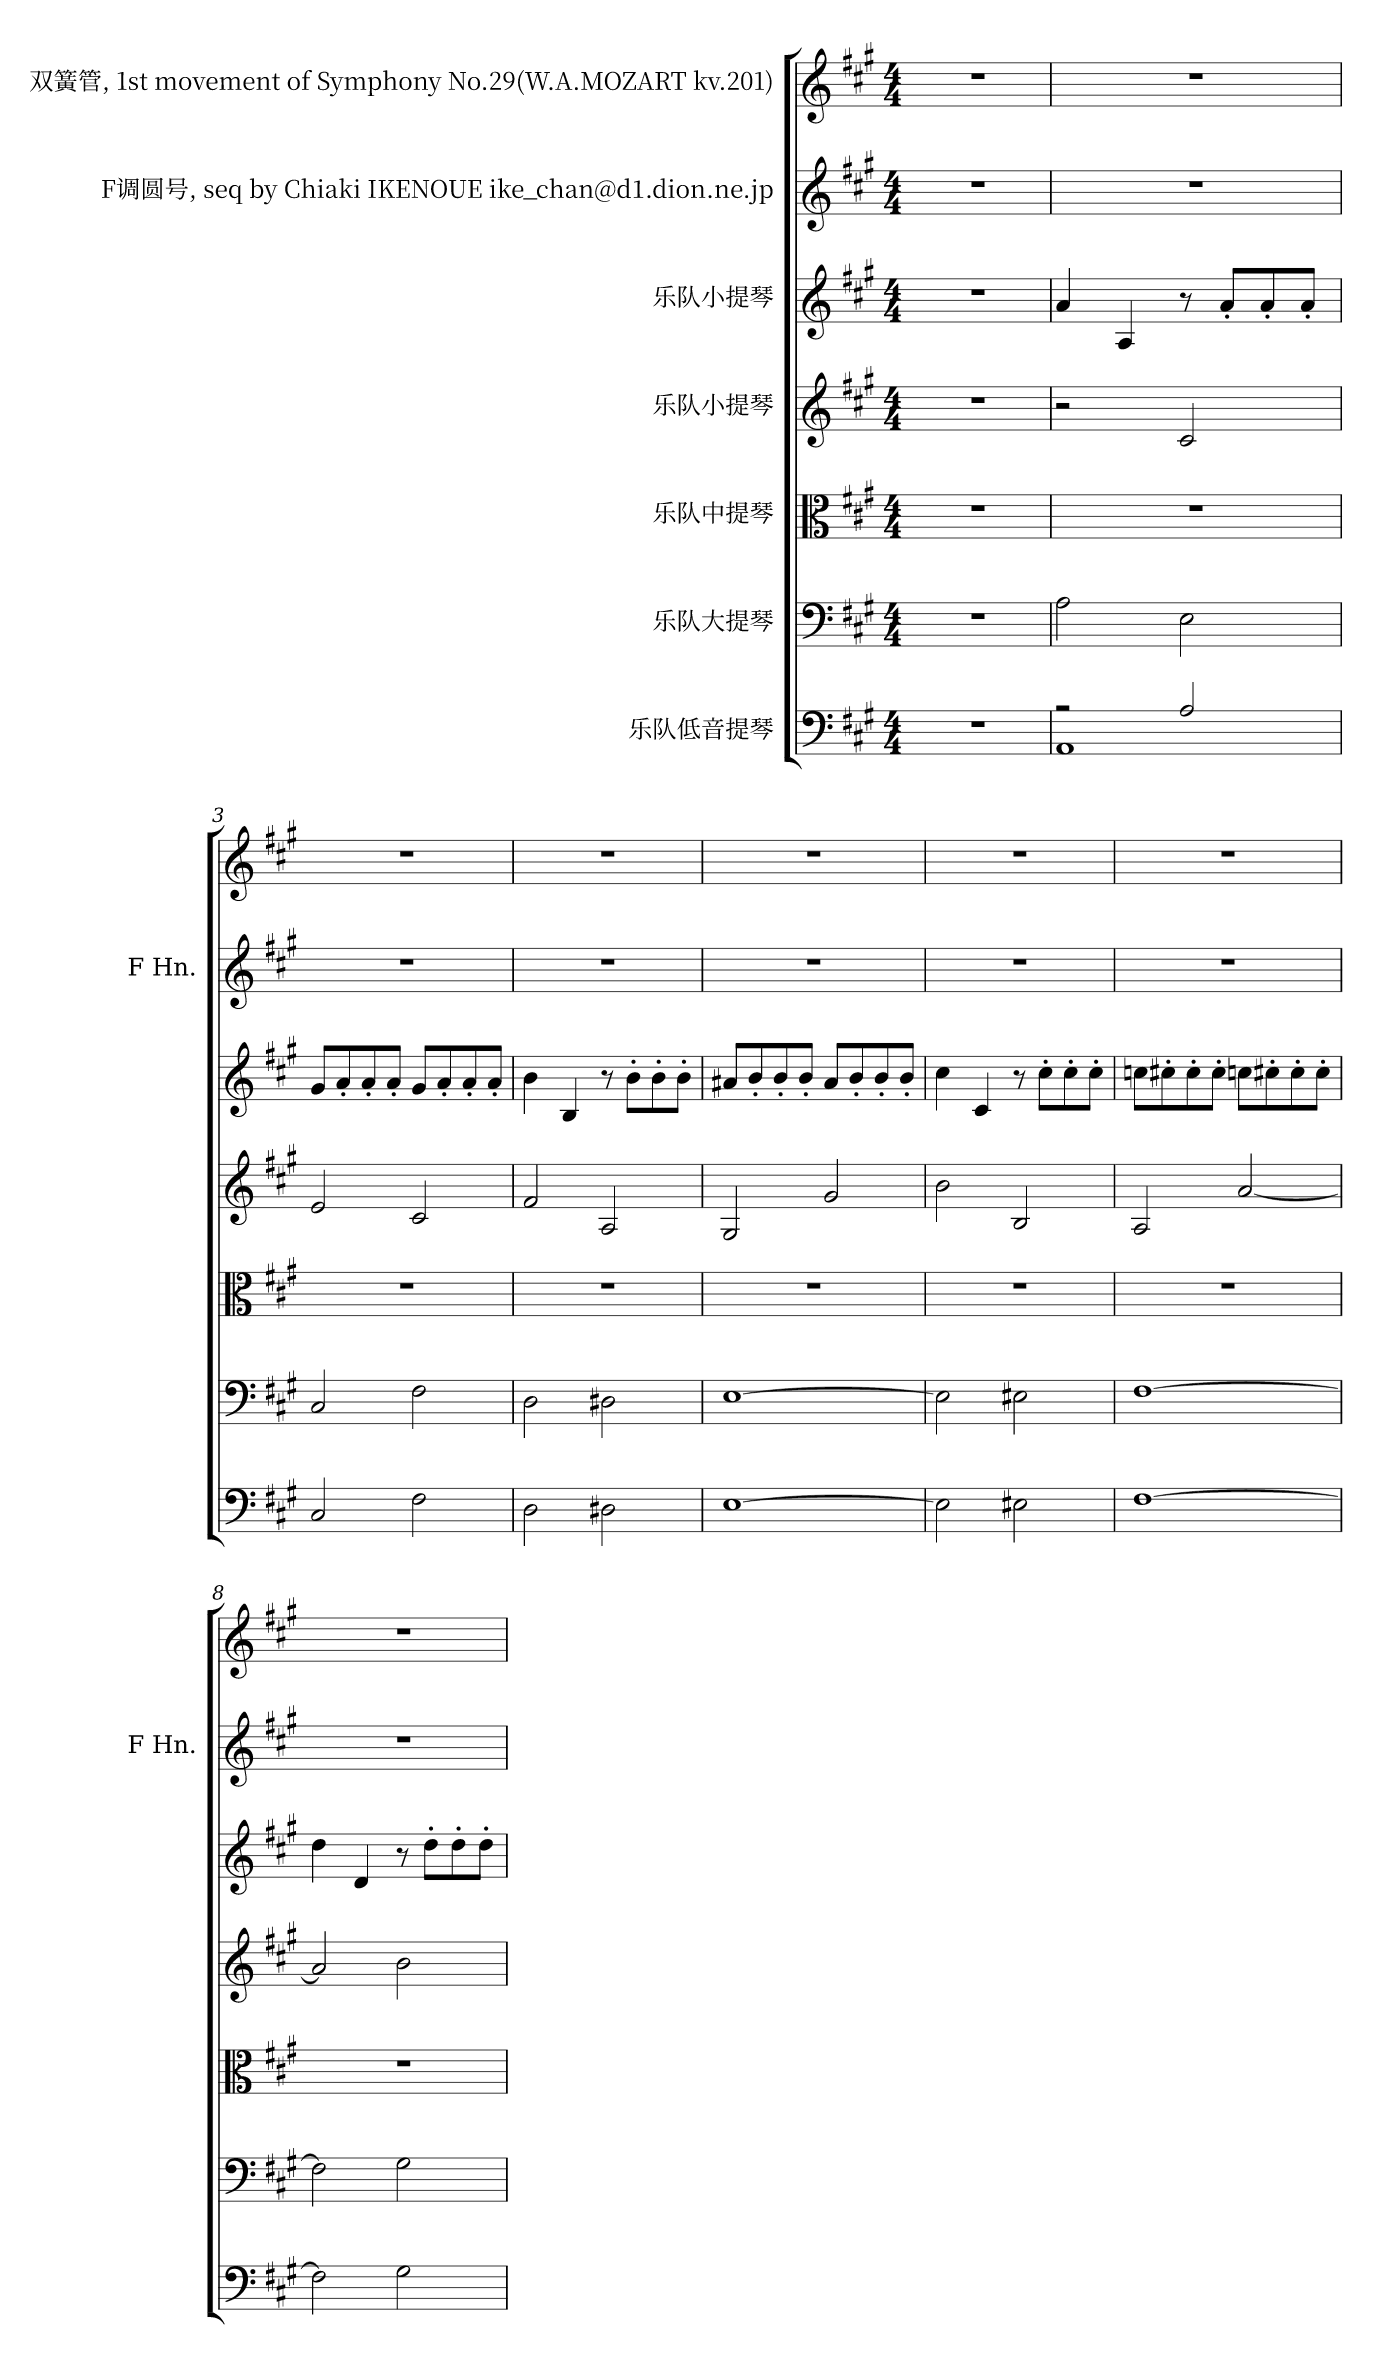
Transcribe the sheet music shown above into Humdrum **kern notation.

**kern	**kern	**kern	**kern	**kern	**kern	**kern
*part7	*part6	*part5	*part4	*part3	*part2	*part1
*staff7	*staff6	*staff5	*staff4	*staff3	*staff2	*staff1
*I"乐队低音提琴	*I"乐队大提琴	*I"乐队中提琴	*I"乐队小提琴	*I"乐队小提琴	*I"F调圆号, seq by Chiaki IKENOUE ike_chan@d1.dion.ne.jp	*I"双簧管, 1st movement of Symphony No.29(W.A.MOZART kv.201)
*	*	*	*	*	*I'F Hn.	*
*clefF4	*clefF4	*clefC3	*clefG2	*clefG2	*clefG2	*clefG2
*ITrd7c12	*	*	*	*	*ITrd4c7	*
*k[f#c#g#]	*k[f#c#g#]	*k[f#c#g#]	*k[f#c#g#]	*k[f#c#g#]	*k[f#c#]	*k[f#c#g#]
*M4/4	*M4/4	*M4/4	*M4/4	*M4/4	*M4/4	*M4/4
*MM160	*MM160	*MM160	*MM160	*MM160	*MM160	*MM160
=1	=1	=1	=1	=1	=1	=1
1r	1r	1r	1r	1r	1r	1r
=2	=2	=2	=2	=2	=2	=2
*^	*	*	*	*	*	*
2r	1AAA	2A\	1r	2r	4a/	1r	1r
.	.	.	.	.	4A/	.	.
2AA/	.	2E\	.	2c#/	8r	.	.
.	.	.	.	.	8a'/L	.	.
.	.	.	.	.	8a'/	.	.
.	.	.	.	.	8a'/J	.	.
*v	*v	*	*	*	*	*	*
!!LO:PB:g=z
=3	=3	=3	=3	=3	=3	=3
2CC#/	2C#/	1r	2e/	8g#/L	1r	1r
.	.	.	.	8a'/	.	.
.	.	.	.	8a'/	.	.
.	.	.	.	8a'/J	.	.
2FF#\	2F#\	.	2c#/	8g#/L	.	.
.	.	.	.	8a'/	.	.
.	.	.	.	8a'/	.	.
.	.	.	.	8a'/J	.	.
=4	=4	=4	=4	=4	=4	=4
2DD\	2D\	1r	2f#/	4b\	1r	1r
.	.	.	.	4B/	.	.
2DD#X\	2D#X\	.	2A/	8r	.	.
.	.	.	.	8b'\L	.	.
.	.	.	.	8b'\	.	.
.	.	.	.	8b'\J	.	.
=5	=5	=5	=5	=5	=5	=5
[1EE	[1E	1r	2G#/	8a#X/L	1r	1r
.	.	.	.	8b'/	.	.
.	.	.	.	8b'/	.	.
.	.	.	.	8b'/J	.	.
.	.	.	2g#/	8a#/L	.	.
.	.	.	.	8b'/	.	.
.	.	.	.	8b'/	.	.
.	.	.	.	8b'/J	.	.
=6	=6	=6	=6	=6	=6	=6
2EE\]	2E\]	1r	2b\	4cc#\	1r	1r
.	.	.	.	4c#/	.	.
2EE#X\	2E#X\	.	2B/	8r	.	.
.	.	.	.	8cc#'\L	.	.
.	.	.	.	8cc#'\	.	.
.	.	.	.	8cc#'\J	.	.
=7	=7	=7	=7	=7	=7	=7
[1FF#	[1F#	1r	2A/	8ccn\L	1r	1r
.	.	.	.	8cc#X'\	.	.
.	.	.	.	8cc#'\	.	.
.	.	.	.	8cc#'\J	.	.
.	.	.	[2a/	8ccn\L	.	.
.	.	.	.	8cc#X'\	.	.
.	.	.	.	8cc#'\	.	.
.	.	.	.	8cc#'\J	.	.
!!LO:PB:g=z
=8	=8	=8	=8	=8	=8	=8
2FF#\]	2F#\]	1r	2a/]	4dd\	1r	1r
.	.	.	.	4d/	.	.
2GG#\	2G#\	.	2b\	8r	.	.
.	.	.	.	8dd'\L	.	.
.	.	.	.	8dd'\	.	.
.	.	.	.	8dd'\J	.	.
=	=	=	=	=	=	=
*-	*-	*-	*-	*-	*-	*-
